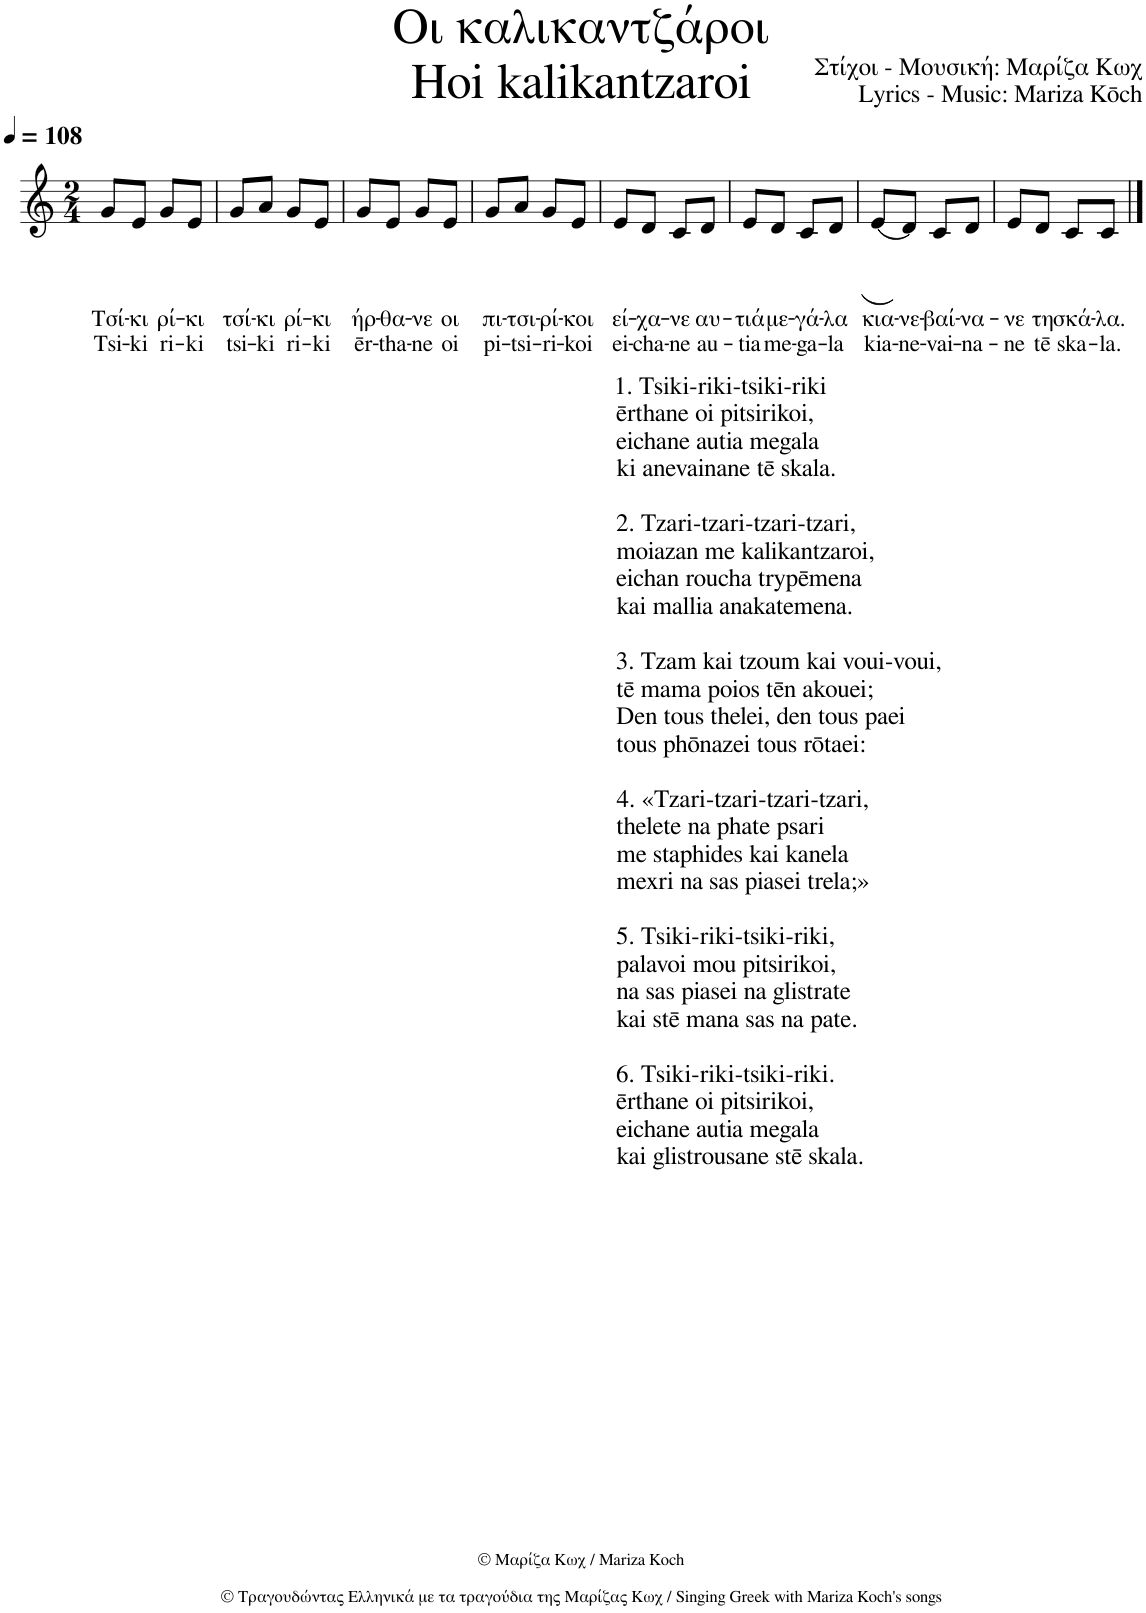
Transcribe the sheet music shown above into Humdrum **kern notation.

**kern	**text	**text
*part1	*part1	*part1
*staff1	*staff1	*staff1
*I"Piano	*	*
*I'Pno.	*	*
*clefG2	*	*
*k[]	*	*
*M2/4	*	*
*MM108	*	*
=1	=1	=1
!	!LO:LY:b	!LO:LY:b
8g/L	Τσί-	Tsi-
!	!LO:LY:b	!LO:LY:b
8e/J	-κι	-ki
!	!LO:LY:b	!LO:LY:b
8g/L	ρί-	ri-
!	!LO:LY:b	!LO:LY:b
8e/J	-κι	-ki
=2	=2	=2
!	!LO:LY:b	!LO:LY:b
8g/L	τσί-	tsi-
!	!LO:LY:b	!LO:LY:b
8a/J	-κι	-ki
!	!LO:LY:b	!LO:LY:b
8g/L	ρί-	ri-
!	!LO:LY:b	!LO:LY:b
8e/J	-κι	-ki
=3	=3	=3
!	!LO:LY:b	!LO:LY:b
8g/L	ήρ-	ēr-
!	!LO:LY:b	!LO:LY:b
8e/J	-θα-	-tha-
!	!LO:LY:b	!LO:LY:b
8g/L	-νε	-ne
!	!LO:LY:b	!LO:LY:b
8e/J	οι	oi
=4	=4	=4
!	!LO:LY:b	!LO:LY:b
8g/L	πι-	pi-
!	!LO:LY:b	!LO:LY:b
8a/J	-τσι-	-tsi-
!	!LO:LY:b	!LO:LY:b
8g/L	-ρί-	-ri-
!	!LO:LY:b	!LO:LY:b
8e/J	-κοι	-koi
=5	=5	=5
!	!LO:LY:b	!LO:LY:b
8e/L	εί-	ei-
!	!LO:LY:b	!LO:LY:b
8d/J	-χα-	-cha-
!	!LO:LY:b	!LO:LY:b
8c/L	-νε	-ne
!	!LO:LY:b	!LO:LY:b
8d/J	αυ-	au-
=6	=6	=6
!	!LO:LY:b	!LO:LY:b
8e/L	-τιά	-tia
!	!LO:LY:b	!LO:LY:b
8d/J	με-	me-
!	!LO:LY:b	!LO:LY:b
8c/L	-γά-	-ga-
!	!LO:LY:b	!LO:LY:b
8d/J	-λα	-la
=7	=7	=7
!	!LO:LY:b	!LO:LY:b
((8e/L	κια-	kia-
!	!LO:LY:b	!LO:LY:b
8d/J))	-νε-	-ne-
!	!LO:LY:b	!LO:LY:b
8c/L	-βαί-	-vai-
!	!LO:LY:b	!LO:LY:b
8d/J	-να-	-na-
=8	=8	=8
!	!LO:LY:b	!LO:LY:b
8e/L	-νε	-ne
!	!LO:LY:b	!LO:LY:b
8d/J	τη	tē
!LO:TX:b:t=1. Tsiki-riki-tsiki-riki	!	!
!LO:TX:b:t=ērthane oi pitsirikoi,	!	!
!LO:TX:b:t=eichane autia megala	!	!
!LO:TX:b:t=ki anevainane tē skala.	!	!
!LO:TX:b:t=2. Tzari-tzari-tzari-tzari,	!	!
!LO:TX:b:t=moiazan me kalikantzaroi,	!	!
!LO:TX:b:t=eichan roucha trypēmena	!	!
!LO:TX:b:t=kai mallia anakatemena.	!	!
!LO:TX:b:t=3. Tzam kai tzoum kai voui-voui,	!	!
!LO:TX:b:t=tē mama poios tēn akouei;	!	!
!LO:TX:b:t=Den tous thelei, den tous paei	!	!
!LO:TX:b:t=tous phōnazei tous rōtaei&colon;	!	!
!LO:TX:b:t=4. «Tzari-tzari-tzari-tzari,	!	!
!LO:TX:b:t=thelete na phate psari	!	!
!LO:TX:b:t=me staphides kai kanela	!	!
!LO:TX:b:t=mexri na sas piasei trela;»	!	!
!LO:TX:b:t=5. Tsiki-riki-tsiki-riki,	!	!
!LO:TX:b:t=palavoi mou pitsirikoi,	!	!
!LO:TX:b:t=na sas piasei na glistrate	!	!
!LO:TX:b:t=kai stē mana sas na pate.	!	!
!LO:TX:b:t=6. Tsiki-riki-tsiki-riki.	!	!
!LO:TX:b:t=ērthane oi pitsirikoi,	!	!
!LO:TX:b:t=eichane autia megala	!	!
!LO:TX:b:t=kai glistrousane stē skala.	!	!
!	!LO:LY:b	!LO:LY:b
8c/L	σκά-	ska-
!	!LO:LY:b	!LO:LY:b
8c/J	-λα.	-la.
==	==	==
*-	*-	*-
